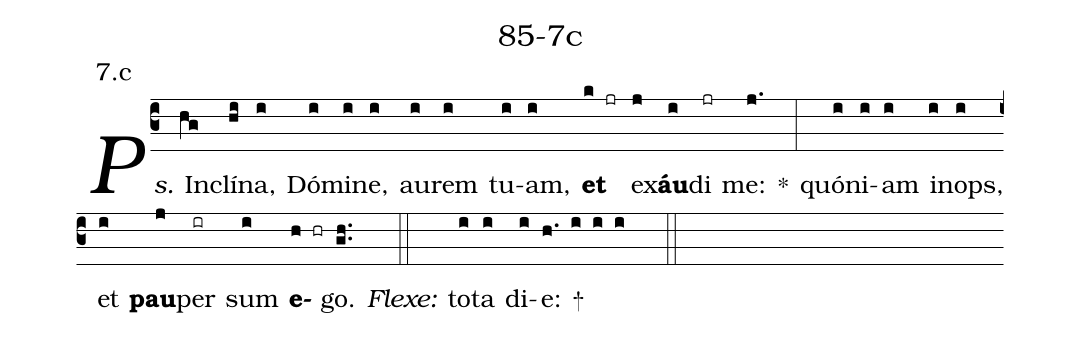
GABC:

name: 85-7c;
annotation: 7.c;
%%
(c3)<i>Ps.</i> In(hg)clí(hi)na,(i) Dó(i)mi(i)ne,(i) au(i)rem(i) tu(i)am,(i) <b>et</b>(k jr) ex(j)<b>áu</b>(i)di(jr) me:(j.) *(:) quón(i)i(i)am(i) in(i)ops,(i) et(i) <b>pau</b>(j)per(ir) sum(i) <b>e</b>(h hr)go.(gh..) (::)
<i>Flexe:</i>  t{o}(i)ta(i) di(i)e: <sp>+</sp>(h. i i i  ::)

%E(i) u(i) o(j) u(i) a(h) e.(gh..) (::)
